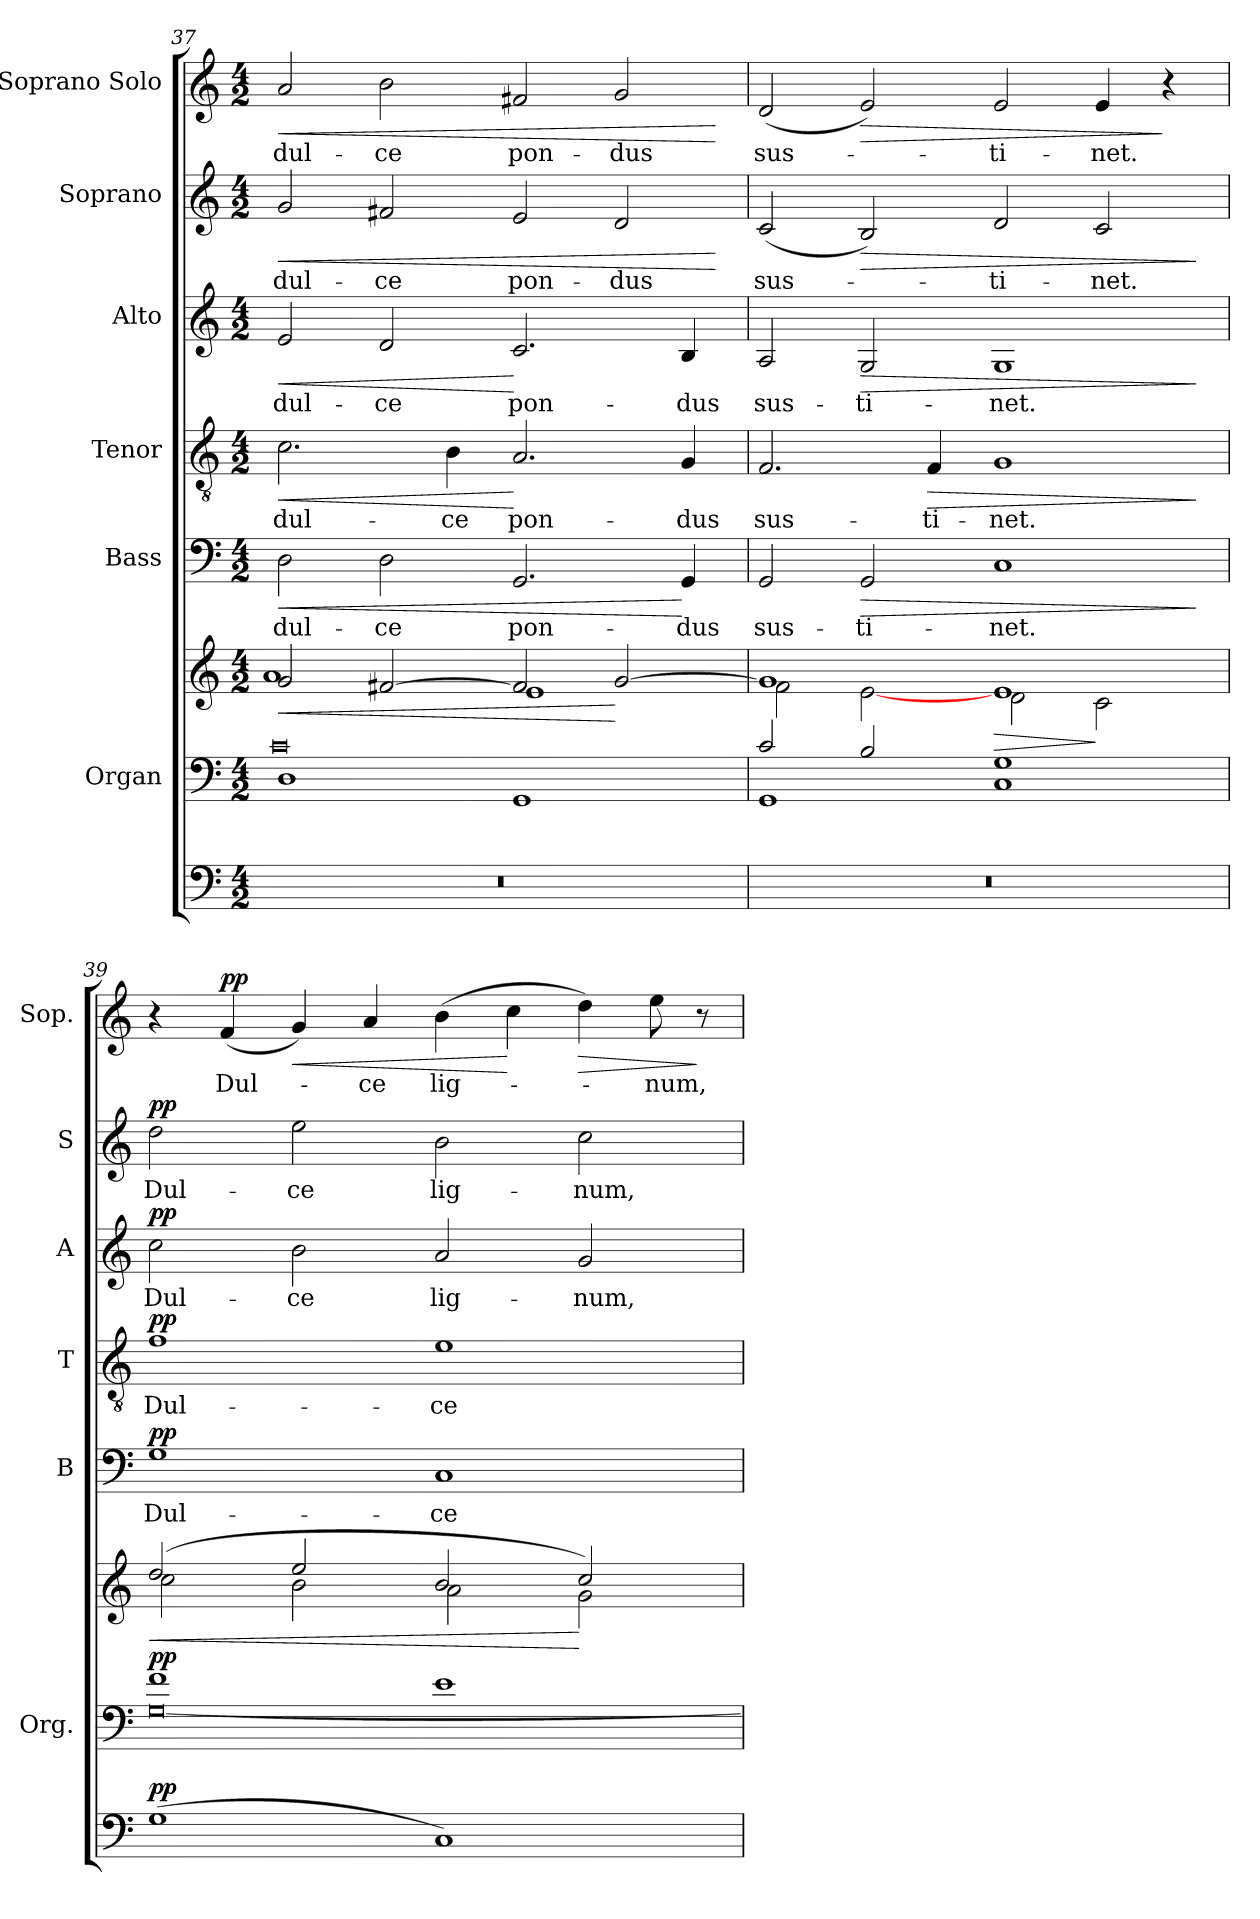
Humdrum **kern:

**kern	**dynam	**kern	**kern	**dynam	**kern	**text	**dynam	**kern	**text	**dynam	**kern	**text	**dynam	**kern	**text	**dynam	**kern	**text	**dynam
*part7	*part7	*part6	*part6	*part6	*part5	*part5	*part5	*part4	*part4	*part4	*part3	*part3	*part3	*part2	*part2	*part2	*part1	*part1	*part1
*staff8	*staff8	*staff7	*staff6	*staff6/7	*staff5	*staff5	*staff5	*staff4	*staff4	*staff4	*staff3	*staff3	*staff3	*staff2	*staff2	*staff2	*staff1	*staff1	*staff1
*	*	*I"Organ	*	*	*I"Bass	*	*	*I"Tenor	*	*	*I"Alto	*	*	*I"Soprano	*	*	*I"Soprano Solo	*	*
*	*	*I'Org.	*	*	*I'B	*	*	*I'T	*	*	*I'A	*	*	*I'S	*	*	*I'Sop.	*	*
*clefF4	*	*clefF4	*clefG2	*	*clefF4	*	*	*clefGv2	*	*	*clefG2	*	*	*clefG2	*	*	*clefG2	*	*
*k[]	*	*k[]	*k[]	*	*k[]	*	*	*k[]	*	*	*k[]	*	*	*k[]	*	*	*k[]	*	*
*C:	*	*C:	*C:	*	*C:	*	*	*C:	*	*	*C:	*	*	*C:	*	*	*C:	*	*
*M4/2	*	*M4/2	*M4/2	*	*M4/2	*	*	*M4/2	*	*	*M4/2	*	*	*M4/2	*	*	*M4/2	*	*
=37	=37	=37	=37	=37	=37	=37	=37	=37	=37	=37	=37	=37	=37	=37	=37	=37	=37	=37	=37
*	*	*^	*	*	*	*	*	*	*	*	*	*	*	*	*	*	*	*	*
!	!	!	!	!	!LO:HP:b	!	!	!LO:HP:b	!	!	!LO:HP:b	!	!	!LO:HP:b	!	!	!LO:HP:b	!	!	!LO:HP:b
*	*	*	*	*^	*	*	*	*	*	*	*	*	*	*	*	*	*	*	*	*
0r	.	1D	0c	2g/	1a	<	2D\	dul-	<	2.c\	dul-	<	2e/	dul-	<	2g/	dul-	<	2a/	dul-	<
.	.	.	.	[>2f#X/	.	.	2D\	-ce	.	.	.	.	2d/	-ce	.	2f#X/	-ce	.	2b\	-ce	.
.	.	.	.	.	.	.	.	.	.	4B\	-ce	.	.	.	.	.	.	.	.	.	.
.	.	1GG	.	2f#/]	1e	.	2.GG/	pon-	.	2.A/	pon-	[	2.c/	pon-	[	2e/	pon-	.	2f#X/	pon-	.
.	.	.	.	[>2g/	.	[	.	.	.	.	.	.	.	.	.	2d/	-dus	.	2g/	-dus	.
.	.	.	.	.	.	.	4GG/	-dus	[	4G/	-dus	.	4B/	-dus	.	.	.	.	.	.	.
*	*	*v	*v	*	*	*	*	*	*	*	*	*	*	*	*	*	*	*	*	*	*
*	*	*	*v	*v	*	*	*	*	*	*	*	*	*	*	*	*	*	*	*	*
.	.	.	.	.	.	.	.	.	.	.	.	.	.	.	.	[	.	.	[
=38	=38	=38	=38	=38	=38	=38	=38	=38	=38	=38	=38	=38	=38	=38	=38	=38	=38	=38	=38
*	*	*^	*^	*	*	*	*	*	*	*	*	*	*	*	*	*	*	*	*
0r	.	2c/	1GG	1g]	2f\	.	2GG/	sus-	.	2.F/	sus-	.	2A/	sus-	.	(2c/	sus-	.	(2d/	sus-	.
!	!	!	!	!	!	!	!	!	!LO:HP:b	!	!	!	!	!	!LO:HP:b	!	!	!LO:HP:b	!	!	!LO:HP:b
.	.	2B/	.	.	[<2e\	.	2GG/	-ti-	>	.	.	.	2G/	-ti-	>	2B/)	.	>	2e/)	.	>
!	!	!	!	!	!	!	!	!	!	!	!	!LO:HP:b	!	!	!	!	!	!	!	!	!
.	.	.	.	.	.	.	.	.	.	4F/	-ti-	>	.	.	.	.	.	.	.	.	.
!	!	!	!	!	!	!LO:HP:b	!	!	!	!	!	!	!	!	!	!	!	!	!	!	!
.	.	1G	1C	1e	2d\	>	1C	-net.	.	1G	-net.	.	1G	-net.	.	2d/	-ti-	.	2e/	-ti-	.
.	.	.	.	.	2c\	]	.	.	.	.	.	.	.	.	.	2c/	-net.	.	4e/	-net.	.
.	.	.	.	.	.	.	.	.	.	.	.	.	.	.	.	.	.	.	4r	.	]
*	*	*v	*v	*	*	*	*	*	*	*	*	*	*	*	*	*	*	*	*	*	*
*	*	*	*v	*v	*	*	*	*	*	*	*	*	*	*	*	*	*	*	*	*
.	.	.	.	.	.	.	]	.	.	]	.	.	]	.	.	]	.	.	.
=39	=39	=39	=39	=39	=39	=39	=39	=39	=39	=39	=39	=39	=39	=39	=39	=39	=39	=39	=39
*	*	*^	*	*	*	*	*	*	*	*	*	*	*	*	*	*	*	*	*
!	!LO:DY:a	!	!	!	!LO:HP:b	!	!	!	!	!	!	!	!	!	!	!	!	!	!	!
*	*	*	*	*^	*	*	*	*	*	*	*	*	*	*	*	*	*	*	*	*
!	!	!	!	!	!	!LO:DY:n=1:a=2	!	!	!LO:DY:a	!	!	!LO:DY:a	!	!	!LO:DY:a	!	!	!LO:DY:a	!	!	!
(1G	pp	1f	[<0G	(2dd/	2cc\	< pp	1G	Dul-	pp	1f	Dul-	pp	2cc\	Dul-	pp	2dd\	Dul-	pp	4r	.	.
!	!	!	!	!	!	!	!	!	!	!	!	!	!	!	!	!	!	!	!	!	!LO:DY:a
.	.	.	.	.	.	.	.	.	.	.	.	.	.	.	.	.	.	.	(4f/	Dul-	pp
!	!	!	!	!	!	!	!	!	!	!	!	!	!	!	!	!	!	!	!	!	!LO:HP:b
.	.	.	.	2ee/	2b\	.	.	.	.	.	.	.	2b\	-ce	.	2ee\	-ce	.	4g/)	.	<
.	.	.	.	.	.	.	.	.	.	.	.	.	.	.	.	.	.	.	4a/	-ce	.
1C)	.	1e	.	2b/	2a\	.	1C	-ce	.	1e	-ce	.	2a/	lig-	.	2b\	lig-	.	(4b\	lig-	.
.	.	.	.	.	.	.	.	.	.	.	.	.	.	.	.	.	.	.	4cc\	.	[
!	!	!	!	!	!	!	!	!	!	!	!	!	!	!	!	!	!	!	!	!	!LO:HP:b
.	.	.	.	2cc/)	2g\	[	.	.	.	.	.	.	2g/	-num,	.	2cc\	-num,	.	4dd\)	.	>
.	.	.	.	.	.	.	.	.	.	.	.	.	.	.	.	.	.	.	8ee\	-num,	.
.	.	.	.	.	.	.	.	.	.	.	.	.	.	.	.	.	.	.	8r	.	]
*	*	*v	*v	*	*	*	*	*	*	*	*	*	*	*	*	*	*	*	*	*	*
*	*	*	*v	*v	*	*	*	*	*	*	*	*	*	*	*	*	*	*	*	*
=	=	=	=	=	=	=	=	=	=	=	=	=	=	=	=	=	=	=	=
*-	*-	*-	*-	*-	*-	*-	*-	*-	*-	*-	*-	*-	*-	*-	*-	*-	*-	*-	*-
